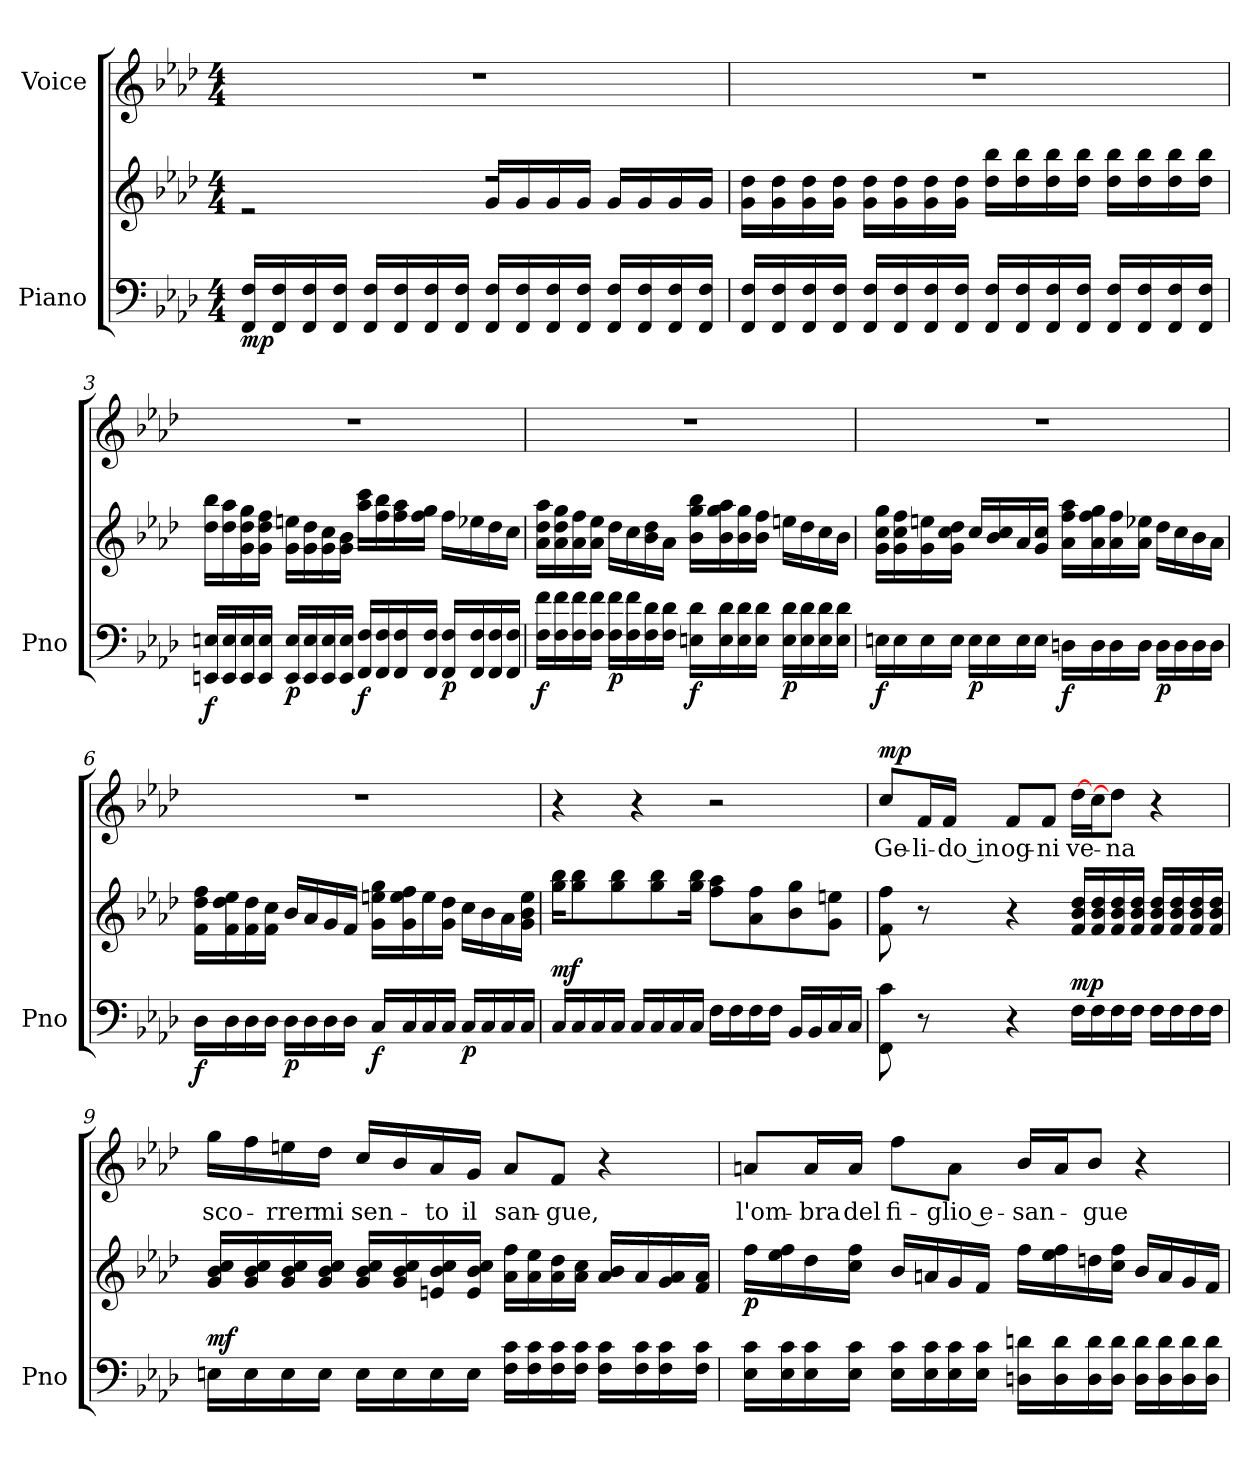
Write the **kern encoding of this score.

**kern	**kern	**dynam	**kern	**text	**dynam
*part2	*part2	*part2	*part1	*part1	*part1
*staff3	*staff2	*staff2/3	*staff1	*staff1	*staff1
*I"Piano	*	*	*I"Voice	*	*
*I'Pno	*	*	*	*	*
*clefF4	*clefG2	*	*clefG2	*	*
*k[b-e-a-d-]	*k[b-e-a-d-]	*	*k[b-e-a-d-]	*	*
*M4/4	*M4/4	*	*M4/4	*	*
*MM40	*MM40	*	*MM40	*	*
=1	=1	=1	=1	=1	=1
*	*^	*	*	*	*
!	!	!	!LO:DY:b=2	!	!	!
16FF/ 16F/LL	2re	2ryy	mp	1r	.	.
16FF/ 16F/	.	.	.	.	.	.
16FF/ 16F/	.	.	.	.	.	.
16FF/ 16F/JJ	.	.	.	.	.	.
16FF/ 16F/LL	.	.	.	.	.	.
16FF/ 16F/	.	.	.	.	.	.
16FF/ 16F/	.	.	.	.	.	.
16FF/ 16F/JJ	.	.	.	.	.	.
16FF/ 16F/LL	2r	16g/LL	.	.	.	.
16FF/ 16F/	.	16g/	.	.	.	.
16FF/ 16F/	.	16g/	.	.	.	.
16FF/ 16F/JJ	.	16g/JJ	.	.	.	.
16FF/ 16F/LL	.	16g/LL	.	.	.	.
16FF/ 16F/	.	16g/	.	.	.	.
16FF/ 16F/	.	16g/	.	.	.	.
16FF/ 16F/JJ	.	16g/JJ	.	.	.	.
*	*v	*v	*	*	*	*
=2	=2	=2	=2	=2	=2
16FF/ 16F/LL	16g\ 16dd-\LL	.	1r	.	.
16FF/ 16F/	16g\ 16dd-\	.	.	.	.
16FF/ 16F/	16g\ 16dd-\	.	.	.	.
16FF/ 16F/JJ	16g\ 16dd-\JJ	.	.	.	.
16FF/ 16F/LL	16g\ 16dd-\LL	.	.	.	.
16FF/ 16F/	16g\ 16dd-\	.	.	.	.
16FF/ 16F/	16g\ 16dd-\	.	.	.	.
16FF/ 16F/JJ	16g\ 16dd-\JJ	.	.	.	.
16FF/ 16F/LL	16dd-\ 16bb-\LL	.	.	.	.
16FF/ 16F/	16dd-\ 16bb-\	.	.	.	.
16FF/ 16F/	16dd-\ 16bb-\	.	.	.	.
16FF/ 16F/JJ	16dd-\ 16bb-\JJ	.	.	.	.
16FF/ 16F/LL	16dd-\ 16bb-\LL	.	.	.	.
16FF/ 16F/	16dd-\ 16bb-\	.	.	.	.
16FF/ 16F/	16dd-\ 16bb-\	.	.	.	.
16FF/ 16F/JJ	16dd-\ 16bb-\JJ	.	.	.	.
!!LO:LB:g=z
=3	=3	=3	=3	=3	=3
!	!	!LO:DY:b=2	!	!	!
16EEn/ 16En/LL	16dd-\ 16bb-\LL	f	1r	.	.
16EE/ 16E/	16dd-\ 16aa-\	.	.	.	.
16EE/ 16E/	16g\ 16dd-\ 16gg\	.	.	.	.
16EE/ 16E/JJ	16g\ 16dd-\ 16ff\JJ	.	.	.	.
!	!	!LO:DY:b=2	!	!	!
16EE/ 16E/LL	16g\ 16een\LL	p	.	.	.
16EE/ 16E/	16g\ 16dd-\	.	.	.	.
16EE/ 16E/	16g\ 16cc\	.	.	.	.
16EE/ 16E/JJ	16g\ 16b-\JJ	.	.	.	.
!	!	!LO:DY:b=2	!	!	!
16FF/ 16F/LL	16aa-\ 16ccc\LL	f	.	.	.
16FF/ 16F/	16ff\ 16bb-\	.	.	.	.
16FF/ 16F/	16ff\ 16aa-\	.	.	.	.
16FF/ 16F/JJ	16ff\ 16gg\JJ	.	.	.	.
!	!	!LO:DY:b=2	!	!	!
16FF/ 16F/LL	16ff\LL	p	.	.	.
16FF/ 16F/	16ee-X\	.	.	.	.
16FF/ 16F/	16dd-\	.	.	.	.
16FF/ 16F/JJ	16cc\JJ	.	.	.	.
=4	=4	=4	=4	=4	=4
!	!	!LO:DY:b=2	!	!	!
16F\ 16f\LL	16a-\ 16dd-\ 16aa-\LL	f	1r	.	.
16F\ 16f\	16a-\ 16dd-\ 16gg\	.	.	.	.
16F\ 16f\	16a-\ 16ff\	.	.	.	.
16F\ 16f\JJ	16a-\ 16ee-\JJ	.	.	.	.
!	!	!LO:DY:b=2	!	!	!
16F\ 16f\LL	16dd-\LL	p	.	.	.
16F\ 16f\	16cc\	.	.	.	.
16F\ 16d-\	16b-\ 16dd-\	.	.	.	.
16F\ 16d-\JJ	16a-\JJ	.	.	.	.
!	!	!LO:DY:b=2	!	!	!
16En\ 16d-\LL	16b-\ 16gg\ 16bb-\LL	f	.	.	.
16E\ 16d-\	16b-\ 16gg\ 16aa-\	.	.	.	.
16E\ 16d-\	16b-\ 16gg\	.	.	.	.
16E\ 16d-\JJ	16b-\ 16ff\JJ	.	.	.	.
!	!	!LO:DY:b=2	!	!	!
16E\ 16d-\LL	16een\LL	p	.	.	.
16E\ 16d-\	16dd-\	.	.	.	.
16E\ 16d-\	16cc\	.	.	.	.
16E\ 16d-\JJ	16b-\JJ	.	.	.	.
!!LO:LB:g=z
=5	=5	=5	=5	=5	=5
!	!	!LO:DY:b=2	!	!	!
16En\LL	16g\ 16cc\ 16gg\LL	f	1r	.	.
16E\	16g\ 16cc\ 16ff\	.	.	.	.
16E\	16g\ 16een\	.	.	.	.
16E\JJ	16g\ 16cc\ 16dd-\JJ	.	.	.	.
!	!	!LO:DY:b=2	!	!	!
16E\LL	16cc/LL	p	.	.	.
16E\	16b-/ 16cc/	.	.	.	.
16E\	16a-/	.	.	.	.
16E\JJ	16g/ 16cc/JJ	.	.	.	.
!	!	!LO:DY:b=2	!	!	!
16Dn\LL	16a-\ 16ff\ 16aa-\LL	f	.	.	.
16D\	16a-\ 16ff\ 16gg\	.	.	.	.
16D\	16a-\ 16ff\	.	.	.	.
16D\JJ	16a-\ 16ee-X\JJ	.	.	.	.
!	!	!LO:DY:b=2	!	!	!
16D\LL	16dd-\LL	p	.	.	.
16D\	16cc\	.	.	.	.
16D\	16b-\	.	.	.	.
16D\JJ	16a-\JJ	.	.	.	.
=6	=6	=6	=6	=6	=6
!	!	!LO:DY:b=2	!	!	!
16D-\LL	16f\ 16dd-\ 16ff\LL	f	1r	.	.
16D-\	16f\ 16dd-\ 16ee-\	.	.	.	.
16D-\	16f\ 16dd-\	.	.	.	.
16D-\JJ	16f\ 16cc\JJ	.	.	.	.
!	!	!LO:DY:b=2	!	!	!
16D-\LL	16b-/LL	p	.	.	.
16D-\	16a-/	.	.	.	.
16D-\	16g/	.	.	.	.
16D-\JJ	16f/JJ	.	.	.	.
!	!	!LO:DY:b=2	!	!	!
16C/LL	16g\ 16een\ 16gg\LL	f	.	.	.
16C/	16g\ 16ee\ 16ff\	.	.	.	.
16C/	16ee\	.	.	.	.
16C/JJ	16g\ 16dd-\JJ	.	.	.	.
!	!	!LO:DY:b=2	!	!	!
16C/LL	16cc\LL	p	.	.	.
16C/	16b-\	.	.	.	.
16C/	16a-\	.	.	.	.
16C/JJ	16g\ 16b-\ 16ee\JJ	.	.	.	.
!!LO:PB:g=z
=7	=7	=7	=7	=7	=7
!	!	!LO:DY:a=2	!	!	!
16C/LL	16gg\ 16bb-\KL	mf	4r	.	.
16C/	8gg\ 8bb-\	.	.	.	.
16C/	.	.	.	.	.
16C/JJ	8gg\ 8bb-\	.	.	.	.
16C/LL	.	.	4r	.	.
16C/	8gg\ 8bb-\	.	.	.	.
16C/	.	.	.	.	.
16C/JJ	16gg\ 16bb-\Jk	.	.	.	.
16F\LL	8ff\ 8aa-\L	.	2r	.	.
16F\	.	.	.	.	.
16F\	8a-\ 8ff\	.	.	.	.
16F\JJ	.	.	.	.	.
16BB-/LL	8b-\ 8gg\	.	.	.	.
16BB-/	.	.	.	.	.
16C/	8g\ 8een\J	.	.	.	.
16C/JJ	.	.	.	.	.
=8	=8	=8	=8	=8	=8
!	!	!	!	!LO:LY:b	!LO:DY:a
8FF\ 8c\	8f\ 8ff\	.	8cc/L	Ge-	mp
!	!	!	!	!LO:LY:b	!
8r	8r	.	16f/L	-li-	.
!	!	!	!	!LO:LY:b	!
.	.	.	16f/JJ	-do in	.
!	!	!	!	!LO:LY:b	!
4r	4r	.	8f/L	og-	.
!	!	!	!	!LO:LY:b	!
.	.	.	8f/J	-ni	.
!	!	!LO:DY:a=2	!	!LO:LY:b	!
16F\LL	16f/ 16b-/ 16dd-/LL	mp	[16dd-\LL	ve-	.
16F\	16f/ 16b-/ 16dd-/	.	16cc\J	.	.
!	!	!	!	!LO:LY:b	!
16F\	16f/ 16b-/ 16dd-/	.	8dd-\J]	-na	.
16F\JJ	16f/ 16b-/ 16dd-/JJ	.	.	.	.
16F\LL	16f/ 16b-/ 16dd-/LL	.	4r	.	.
16F\	16f/ 16b-/ 16dd-/	.	.	.	.
16F\	16f/ 16b-/ 16dd-/	.	.	.	.
16F\JJ	16f/ 16b-/ 16dd-/JJ	.	.	.	.
!!LO:LB:g=z
=9	=9	=9	=9	=9	=9
!	!	!LO:DY:a=2	!	!LO:LY:b	!
16En\LL	16g/ 16b-/ 16cc/LL	mf	16gg\LL	sco-	.
16E\	16g/ 16b-/ 16cc/	.	16ff\	.	.
!	!	!	!	!LO:LY:b	!
16E\	16g/ 16b-/ 16cc/	.	16een\	-rrer	.
!	!	!	!	!LO:LY:b	!
16E\JJ	16g/ 16b-/ 16cc/JJ	.	16dd-\JJ	mi	.
!	!	!	!	!LO:LY:b	!
16E\LL	16g/ 16b-/ 16cc/LL	.	16cc/LL	sen-	.
16E\	16g/ 16b-/ 16cc/	.	16b-/	.	.
!	!	!	!	!LO:LY:b	!
16E\	16en/ 16b-/ 16cc/	.	16a-/	-to	.
!	!	!	!	!LO:LY:b	!
16E\JJ	16e/ 16b-/ 16cc/JJ	.	16g/JJ	il	.
!	!	!	!	!LO:LY:b	!
16F\ 16c\LL	16a-\ 16ff\LL	.	8a-/L	san-	.
16F\ 16c\	16a-\ 16ee-\	.	.	.	.
!	!	!	!	!LO:LY:b	!
16F\ 16c\	16a-\ 16dd-\	.	8f/J	-gue,	.
16F\ 16c\JJ	16a-\ 16cc\JJ	.	.	.	.
16F\ 16c\LL	16a-/ 16b-/LL	.	4r	.	.
16F\ 16c\	16a-/	.	.	.	.
16F\ 16c\	16g/ 16a-/	.	.	.	.
16F\ 16c\JJ	16f/ 16a-/JJ	.	.	.	.
!!LO:LB:g=z
=10	=10	=10	=10	=10	=10
!	!	!LO:DY:b	!	!LO:LY:b	!
16E-\ 16c\LL	16ff\LL	p	8an/L	l'om-	.
16E-\ 16c\	16ee-\ 16ff\	.	.	.	.
!	!	!	!	!LO:LY:b	!
16E-\ 16c\	16dd-\	.	16a/L	-bra	.
!	!	!	!	!LO:LY:b	!
16E-\ 16c\JJ	16cc\ 16ff\JJ	.	16a/JJ	del	.
!	!	!	!	!LO:LY:b	!
16E-\ 16c\LL	16b-/LL	.	8ff\L	fi-	.
16E-\ 16c\	16an/	.	.	.	.
!	!	!	!	!LO:LY:b	!
16E-\ 16c\	16g/	.	8a\J	glio e-	.
16E-\ 16c\JJ	16f/JJ	.	.	.	.
!	!	!	!	!LO:LY:b	!
16Dn\ 16dn\LL	16ff\LL	.	16b-/LL	-san-	.
16D\ 16d\	16ee-\ 16ff\	.	16a/J	.	.
!	!	!	!	!LO:LY:b	!
16D\ 16d\	16ddn\	.	8b-/J	-gue	.
16D\ 16d\JJ	16cc\ 16ff\JJ	.	.	.	.
16D\ 16d\LL	16b-/LL	.	4r	.	.
16D\ 16d\	16a/	.	.	.	.
16D\ 16d\	16g/	.	.	.	.
16D\ 16d\JJ	16f/JJ	.	.	.	.
=	=	=	=	=	=
*-	*-	*-	*-	*-	*-
